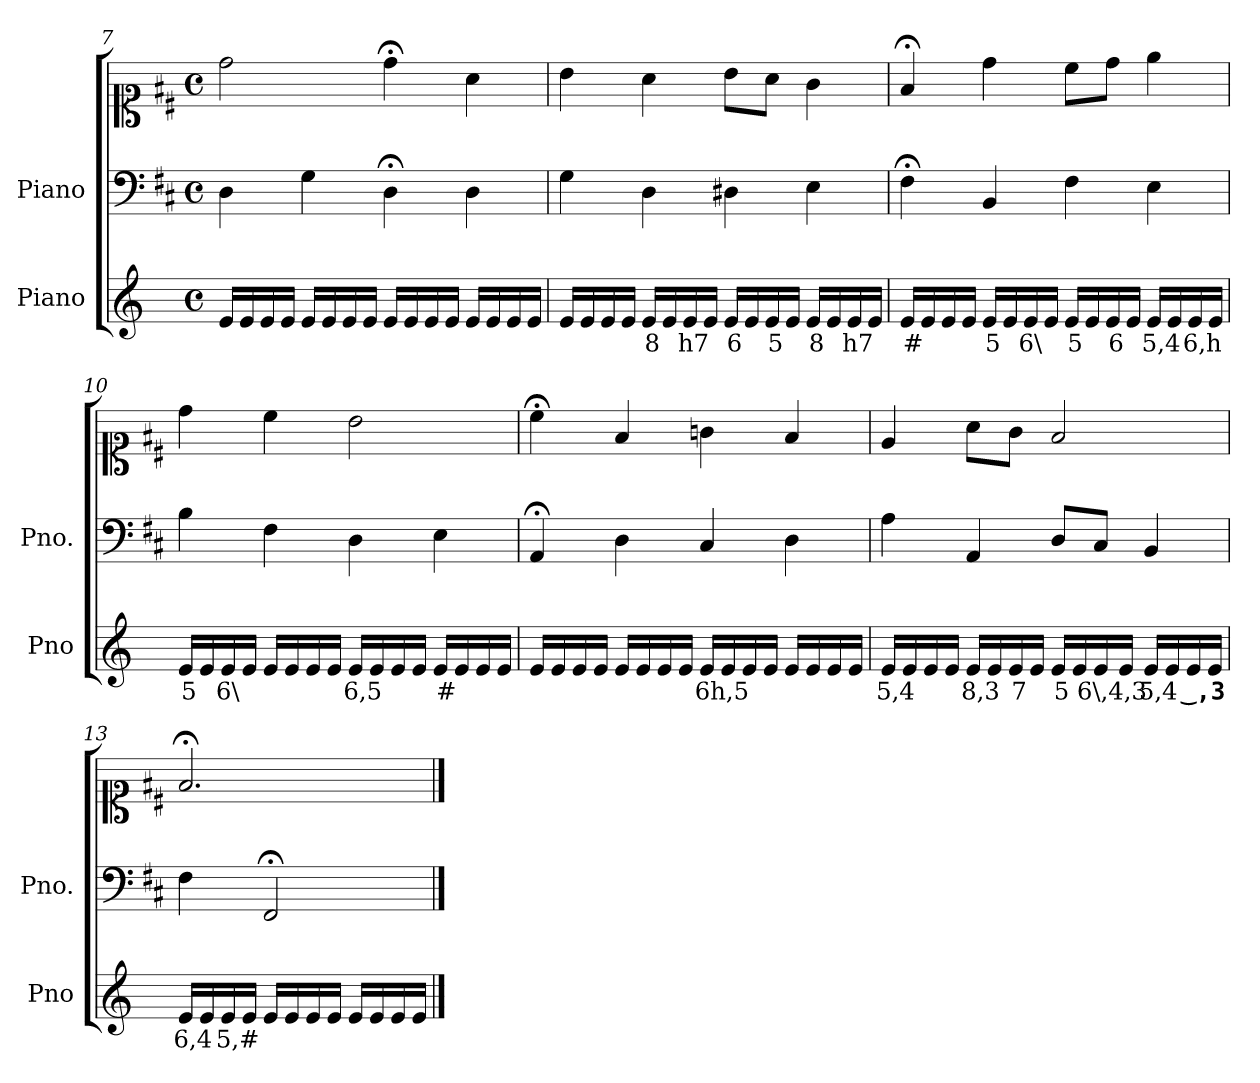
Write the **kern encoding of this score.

**kern	**text	**kern	**kern
*part2	*part2	*part1	*part1
*staff3	*staff3	*staff2	*staff1
*I"Piano	*	*I"Piano	*
*I'Pno	*	*I'Pno.	*
*clefG2	*	*clefF4	*clefC1
*k[]	*	*k[f#c#]	*k[f#c#]
*M4/4	*	*M4/4	*M4/4
*met(c)	*	*met(c)	*met(c)
=7	=7	=7	=7
16e/LL	.	4D\	2dd\
16e/	.	.	.
16e/	.	.	.
16e/JJ	.	.	.
16e/LL	.	4G\	.
16e/	.	.	.
16e/	.	.	.
16e/JJ	.	.	.
16e/LL	.	4D;<\	4dd;<\
16e/	.	.	.
16e/	.	.	.
16e/JJ	.	.	.
16e/LL	.	4D\	4a\
16e/	.	.	.
16e/	.	.	.
16e/JJ	.	.	.
=8	=8	=8	=8
16e/LL	.	4G\	4b\
16e/	.	.	.
16e/	.	.	.
16e/JJ	.	.	.
!	!LO:LY:b	!	!
16e/LL	8	4D\	4a\
16e/	.	.	.
!	!LO:LY:b	!	!
16e/	h7	.	.
16e/JJ	.	.	.
!	!LO:LY:b	!	!
16e/LL	6	4D#X\	8b\L
16e/	.	.	.
!	!LO:LY:b	!	!
16e/	5	.	8a\J
16e/JJ	.	.	.
!	!LO:LY:b	!	!
16e/LL	8	4E\	4g\
16e/	.	.	.
!	!LO:LY:b	!	!
16e/	h7	.	.
16e/JJ	.	.	.
=9	=9	=9	=9
!	!LO:LY:b	!	!
16e/LL	#	4F#;<\	4f#;</
16e/	.	.	.
16e/	.	.	.
16e/JJ	.	.	.
!	!LO:LY:b	!	!
16e/LL	5	4BB/	4dd\
16e/	.	.	.
!	!LO:LY:b	!	!
16e/	6\	.	.
16e/JJ	.	.	.
!	!LO:LY:b	!	!
16e/LL	5	4F#\	8cc#\L
16e/	.	.	.
!	!LO:LY:b	!	!
16e/	6	.	8dd\J
16e/JJ	.	.	.
!	!LO:LY:b	!	!
16e/LL	5,4	4E\	4ee\
16e/	.	.	.
!	!LO:LY:b	!	!
16e/	6,h	.	.
16e/JJ	.	.	.
=10	=10	=10	=10
!	!LO:LY:b	!	!
16e/LL	5	4B\	4dd\
16e/	.	.	.
!	!LO:LY:b	!	!
16e/	6\	.	.
16e/JJ	.	.	.
16e/LL	.	4F#\	4cc#\
16e/	.	.	.
16e/	.	.	.
16e/JJ	.	.	.
!	!LO:LY:b	!	!
16e/LL	6,5	4D\	2b\
16e/	.	.	.
16e/	.	.	.
16e/JJ	.	.	.
!	!LO:LY:b	!	!
16e/LL	#	4E\	.
16e/	.	.	.
16e/	.	.	.
16e/JJ	.	.	.
=11	=11	=11	=11
16e/LL	.	4AA;</	4cc#;<\
16e/	.	.	.
16e/	.	.	.
16e/JJ	.	.	.
16e/LL	.	4D\	4f#/
16e/	.	.	.
16e/	.	.	.
16e/JJ	.	.	.
!	!LO:LY:b	!	!
16e/LL	6h,5	4C#/	4gn\
16e/	.	.	.
16e/	.	.	.
16e/JJ	.	.	.
16e/LL	.	4D\	4f#/
16e/	.	.	.
16e/	.	.	.
16e/JJ	.	.	.
=12	=12	=12	=12
!	!LO:LY:b	!	!
16e/LL	5,4	4A\	4e/
16e/	.	.	.
16e/	.	.	.
16e/JJ	.	.	.
!	!LO:LY:b	!	!
16e/LL	8,3	4AA/	8a\L
16e/	.	.	.
!	!LO:LY:b	!	!
16e/	7	.	8g\J
16e/JJ	.	.	.
!	!LO:LY:b	!	!
16e/LL	5	8D/L	2f#/
16e/	.	.	.
!	!LO:LY:b	!	!
16e/	6\,4,3	8C#/J	.
16e/JJ	.	.	.
!	!LO:LY:b	!	!
16e/LL	5,4	4BB/	.
16e/	.	.	.
!	!LO:LY:b	!	!
16e/	_,3	.	.
16e/JJ	.	.	.
=13	=13	=13	=13
!	!LO:LY:b	!	!
16e/LL	6,4	4F#\	2.f#;</
16e/	.	.	.
!	!LO:LY:b	!	!
16e/	5,#	.	.
16e/JJ	.	.	.
16e/LL	.	2FF#;</	.
16e/	.	.	.
16e/	.	.	.
16e/JJ	.	.	.
16e/LL	.	.	.
16e/	.	.	.
16e/	.	.	.
16e/JJ	.	.	.
==	==	==	==
*-	*-	*-	*-
